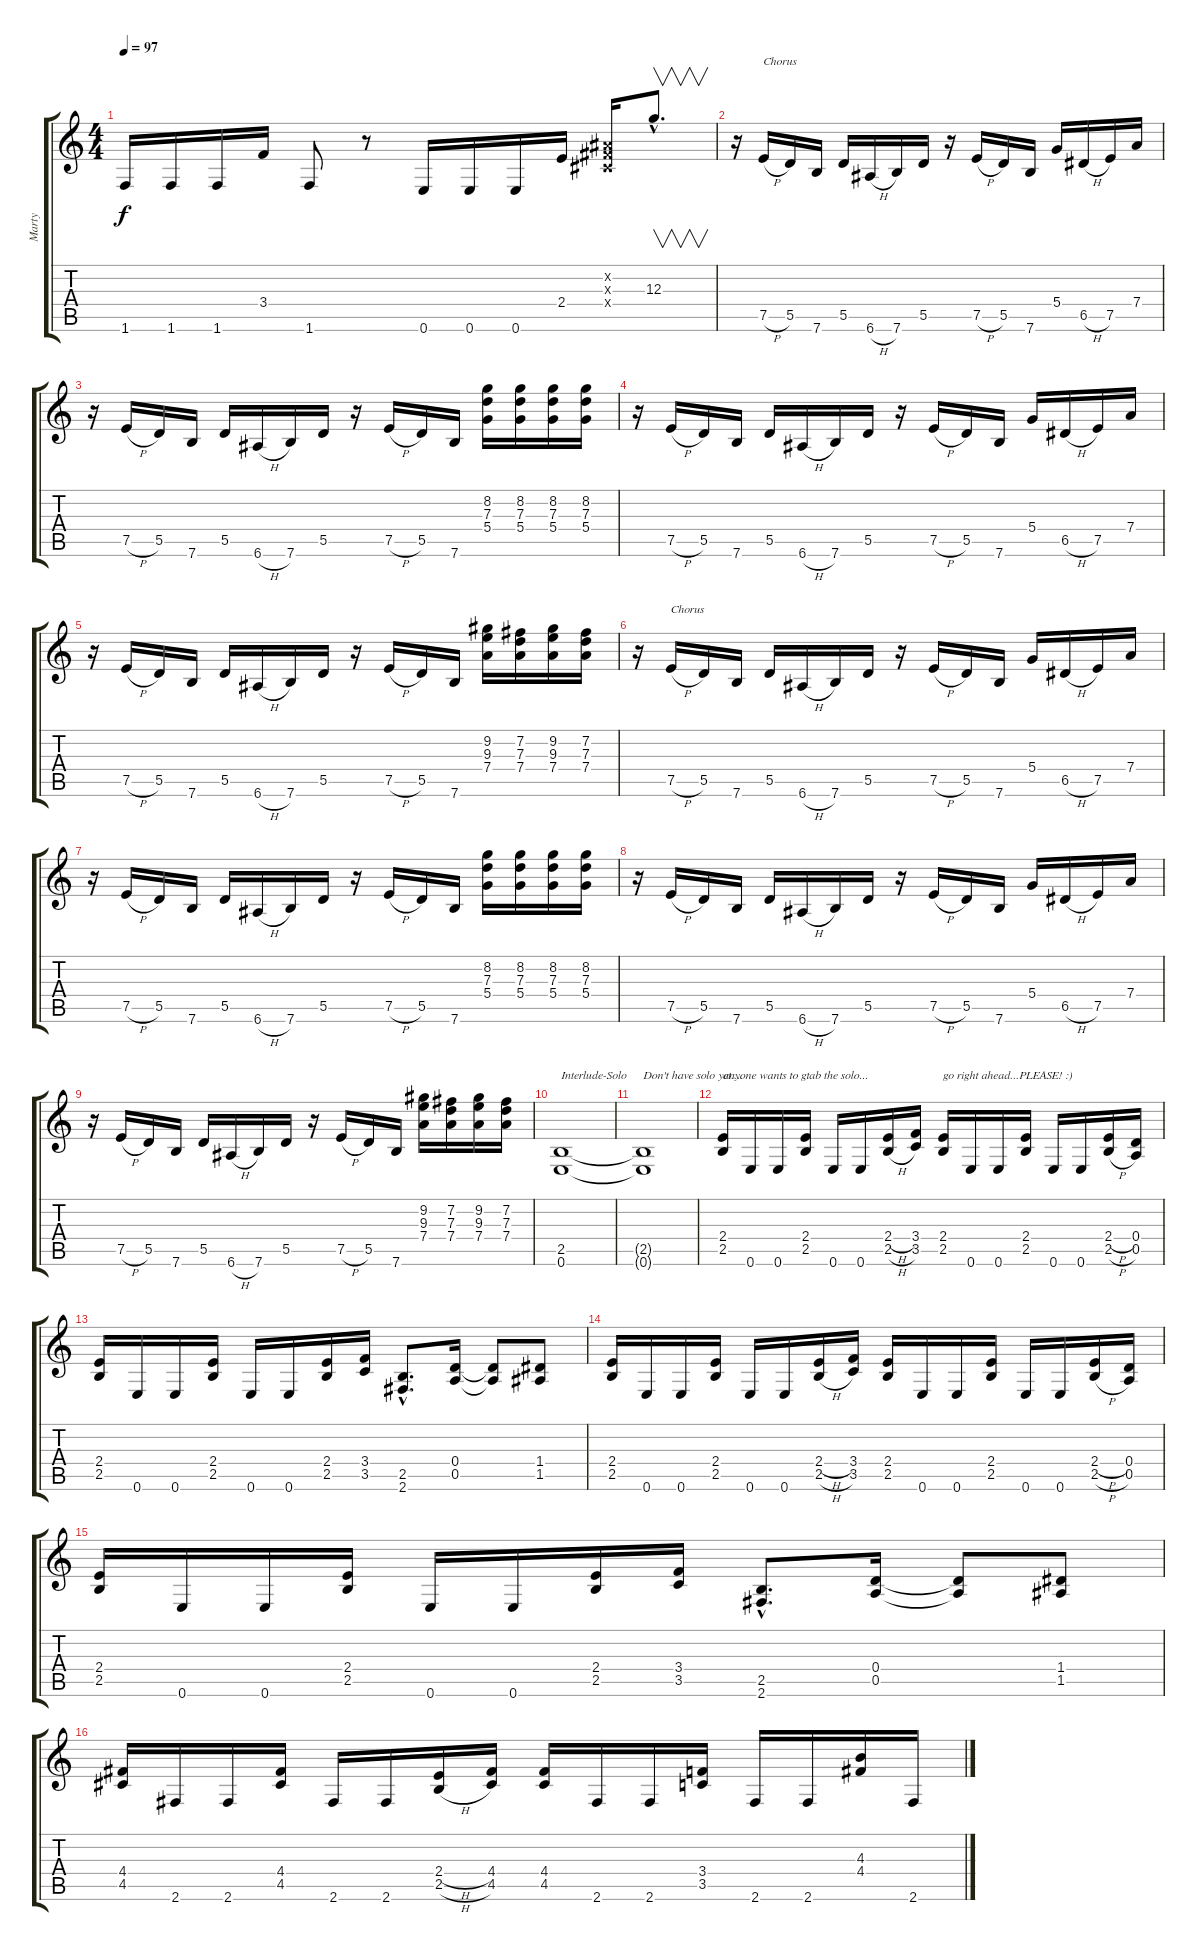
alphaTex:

\track ("Marty " "Marty ") {instrument distortionguitar}
\staff {score tabs}
\tuning (E4 B3 G3 D3 A2 E2) {hide}
\ts (4 4)
\tempo 97
\clef g2
\ks c
1.6.16{dy f} 1.6.16 1.6.16 3.4.16 1.6.8 r.8 0.6.16 0.6.16 0.6.16 2.4.16 (-1.2{x} -1.3{x} -1.4{x}).16 12.3{hac}.8{v d} |
r.16 7.5{h}.16{txt "Chorus"} 5.5.16 7.6.16 5.5.16 6.6{h}.16 7.6.16 5.5.16 r.16 7.5{h}.16 5.5.16 7.6.16 5.4.16 6.5{h}.16 7.5.16 7.4.16 |
r.16 7.5{h}.16 5.5.16 7.6.16 5.5.16 6.6{h}.16 7.6.16 5.5.16 r.16 7.5{h}.16 5.5.16 7.6.16 (8.2 7.3 5.4).16 (8.2 7.3 5.4).16 (8.2 7.3 5.4).16 (8.2 7.3 5.4).16 |
r.16 7.5{h}.16 5.5.16 7.6.16 5.5.16 6.6{h}.16 7.6.16 5.5.16 r.16 7.5{h}.16 5.5.16 7.6.16 5.4.16 6.5{h}.16 7.5.16 7.4.16 |
r.16 7.5{h}.16 5.5.16 7.6.16 5.5.16 6.6{h}.16 7.6.16 5.5.16 r.16 7.5{h}.16 5.5.16 7.6.16 (9.2 9.3 7.4).16 (7.2 7.3 7.4).16 (9.2 9.3 7.4).16 (7.2 7.3 7.4).16 |
r.16 7.5{h}.16{txt "Chorus"} 5.5.16 7.6.16 5.5.16 6.6{h}.16 7.6.16 5.5.16 r.16 7.5{h}.16 5.5.16 7.6.16 5.4.16 6.5{h}.16 7.5.16 7.4.16 |
r.16 7.5{h}.16 5.5.16 7.6.16 5.5.16 6.6{h}.16 7.6.16 5.5.16 r.16 7.5{h}.16 5.5.16 7.6.16 (8.2 7.3 5.4).16 (8.2 7.3 5.4).16 (8.2 7.3 5.4).16 (8.2 7.3 5.4).16 |
r.16 7.5{h}.16 5.5.16 7.6.16 5.5.16 6.6{h}.16 7.6.16 5.5.16 r.16 7.5{h}.16 5.5.16 7.6.16 5.4.16 6.5{h}.16 7.5.16 7.4.16 |
r.16 7.5{h}.16 5.5.16 7.6.16 5.5.16 6.6{h}.16 7.6.16 5.5.16 r.16 7.5{h}.16 5.5.16 7.6.16 (9.2 9.3 7.4).16 (7.2 7.3 7.4).16 (9.2 9.3 7.4).16 (7.2 7.3 7.4).16 |
(2.5 0.6).1{txt "Interlude-Solo"} |
(2.5{t} 0.6{t}).1{txt "Don't have solo yet...."} |
(2.4 2.5).16{txt "anyone wants to gtab the solo..."} 0.6.16 0.6.16 (2.4 2.5).16 0.6.16 0.6.16 (2.4{h} 2.5{h}).16 (3.4 3.5).16 (2.4 2.5).16{txt "go right ahead...PLEASE! :)"} 0.6.16 0.6.16 (2.4 2.5).16 0.6.16 0.6.16 (2.4{h} 2.5{h}).16 (0.4 0.5).16 |
(2.4 2.5).16 0.6.16 0.6.16 (2.4 2.5).16 0.6.16 0.6.16 (2.4 2.5).16 (3.4 3.5).16 (2.5{hac} 2.6{hac}).8{d} (0.4 0.5).16 (0.4{t} 0.5{t}).8 (1.4 1.5).8 |
(2.4 2.5).16 0.6.16 0.6.16 (2.4 2.5).16 0.6.16 0.6.16 (2.4{h} 2.5{h}).16 (3.4 3.5).16 (2.4 2.5).16 0.6.16 0.6.16 (2.4 2.5).16 0.6.16 0.6.16 (2.4{h} 2.5{h}).16 (0.4 0.5).16 |
(2.4 2.5).16 0.6.16 0.6.16 (2.4 2.5).16 0.6.16 0.6.16 (2.4 2.5).16 (3.4 3.5).16 (2.5{hac} 2.6{hac}).8{d} (0.4 0.5).16 (0.4{t} 0.5{t}).8 (1.4 1.5).8 |
(4.4 4.5).16 2.6.16 2.6.16 (4.4 4.5).16 2.6.16 2.6.16 (2.4{h} 2.5{h}).16 (4.4 4.5).16 (4.4 4.5).16 2.6.16 2.6.16 (3.4 3.5).16 2.6.16 2.6.16 (4.3 4.4).16 2.6.16
